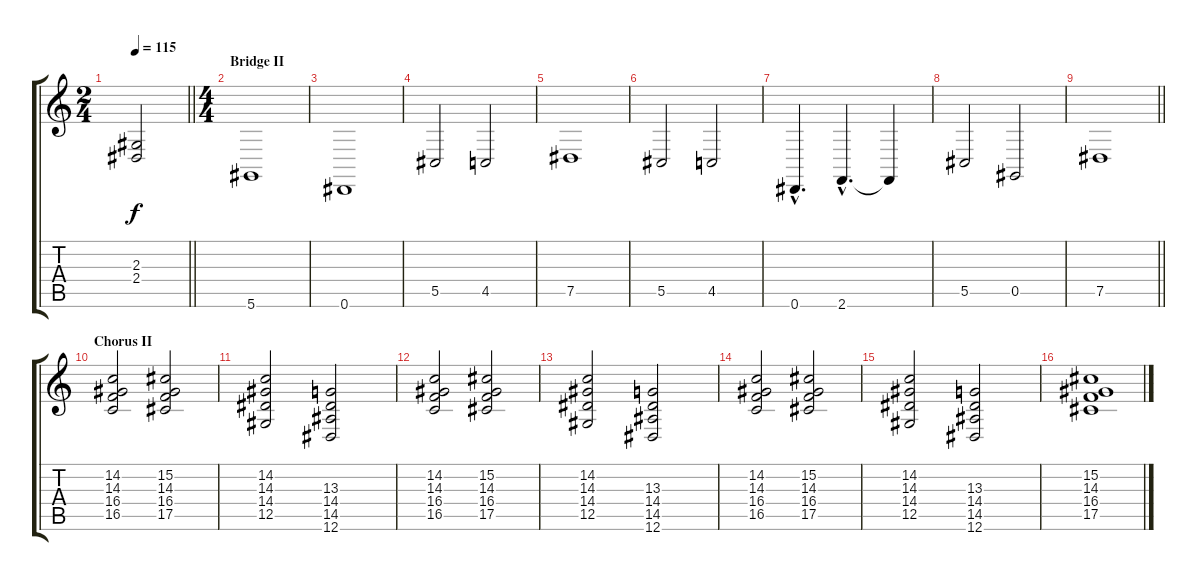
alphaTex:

\track "" {instrument stringensemble1}
\staff {score tabs}
\tuning (Eb4 Bb3 Gb3 Db3 Ab2 Eb2) {hide}
\ts (2 4)
\tempo 115
\clef g2
\barLineRight lightlight
\ks c
(2.3 2.4).2{dy f} |
\ts (4 4)
\section ("" "Bridge II")
5.6.1 |
0.6.1 |
5.5.2 4.5.2 |
7.5.1 |
5.5.2 4.5.2 |
0.6{hac}.4{d} 2.6{hac}.4{d} 2.6{t}.4 |
5.5.2 0.5.2 |
\barLineRight lightlight
7.5.1 |
\section ("" "Chorus II ")
(14.2 14.3 16.4 16.5).2 (15.2 14.3 16.4 17.5).2 |
(14.2 14.3 14.4 12.5).2 (13.3 14.4 14.5 12.6).2 |
(14.2 14.3 16.4 16.5).2 (15.2 14.3 16.4 17.5).2 |
(14.2 14.3 14.4 12.5).2 (13.3 14.4 14.5 12.6).2 |
(14.2 14.3 16.4 16.5).2 (15.2 14.3 16.4 17.5).2 |
(14.2 14.3 14.4 12.5).2 (13.3 14.4 14.5 12.6).2 |
(15.2 14.3 16.4 17.5).1
